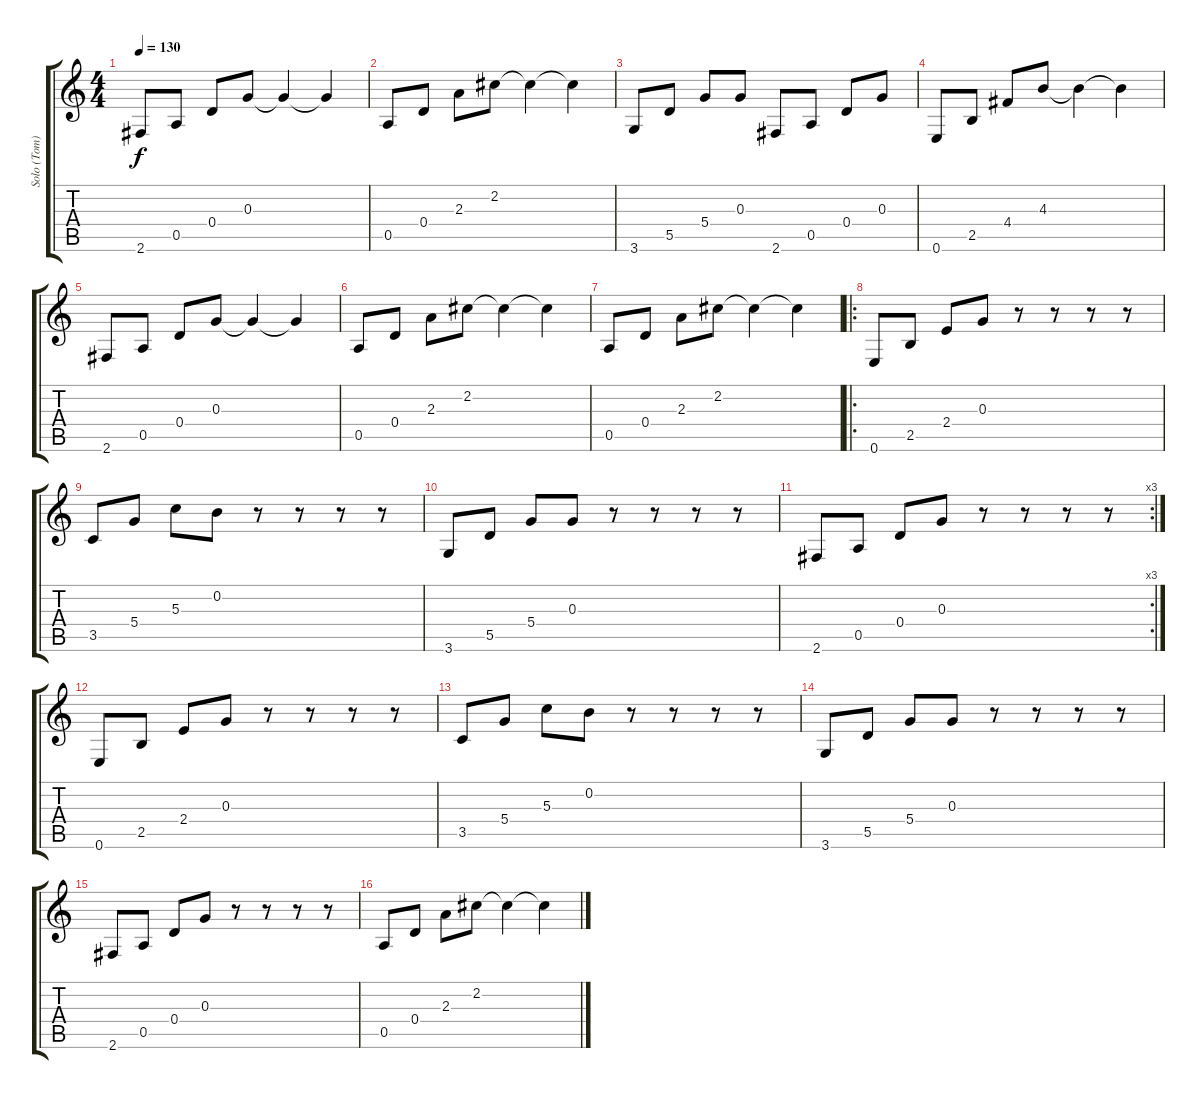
\track ("Solo (Tom)" "Solo (Tom)") {instrument acousticguitarnylon}
\staff {score tabs}
\tuning (E4 B3 G3 D3 A2 E2) {hide}
\ts (4 4)
\tempo 130
\clef g2
\ks c
2.6.8{dy f} 0.5.8 0.4.8 0.3.8 0.3{t}.4 0.3{t}.4 |
0.5.8 0.4.8 2.3.8 2.2.8 2.2{t}.4 2.2{t}.4 |
3.6.8 5.5.8 5.4.8 0.3.8 2.6.8 0.5.8 0.4.8 0.3.8 |
0.6.8 2.5.8 4.4.8 4.3.8 4.3{t}.4 4.3{t}.4 |
2.6.8 0.5.8 0.4.8 0.3.8 0.3{t}.4 0.3{t}.4 |
0.5.8 0.4.8 2.3.8 2.2.8 2.2{t}.4 2.2{t}.4 |
0.5.8 0.4.8 2.3.8 2.2.8 2.2{t}.4 2.2{t}.4 |
\ro
0.6.8 2.5.8 2.4.8 0.3.8 r.8 r.8 r.8 r.8 |
3.5.8 5.4.8 5.3.8 0.2.8 r.8 r.8 r.8 r.8 |
3.6.8 5.5.8 5.4.8 0.3.8 r.8 r.8 r.8 r.8 |
\rc 3
2.6.8 0.5.8 0.4.8 0.3.8 r.8 r.8 r.8 r.8 |
0.6.8 2.5.8 2.4.8 0.3.8 r.8 r.8 r.8 r.8 |
3.5.8 5.4.8 5.3.8 0.2.8 r.8 r.8 r.8 r.8 |
3.6.8 5.5.8 5.4.8 0.3.8 r.8 r.8 r.8 r.8 |
2.6.8 0.5.8 0.4.8 0.3.8 r.8 r.8 r.8 r.8 |
0.5.8 0.4.8 2.3.8 2.2.8 2.2{t}.4 2.2{t}.4
